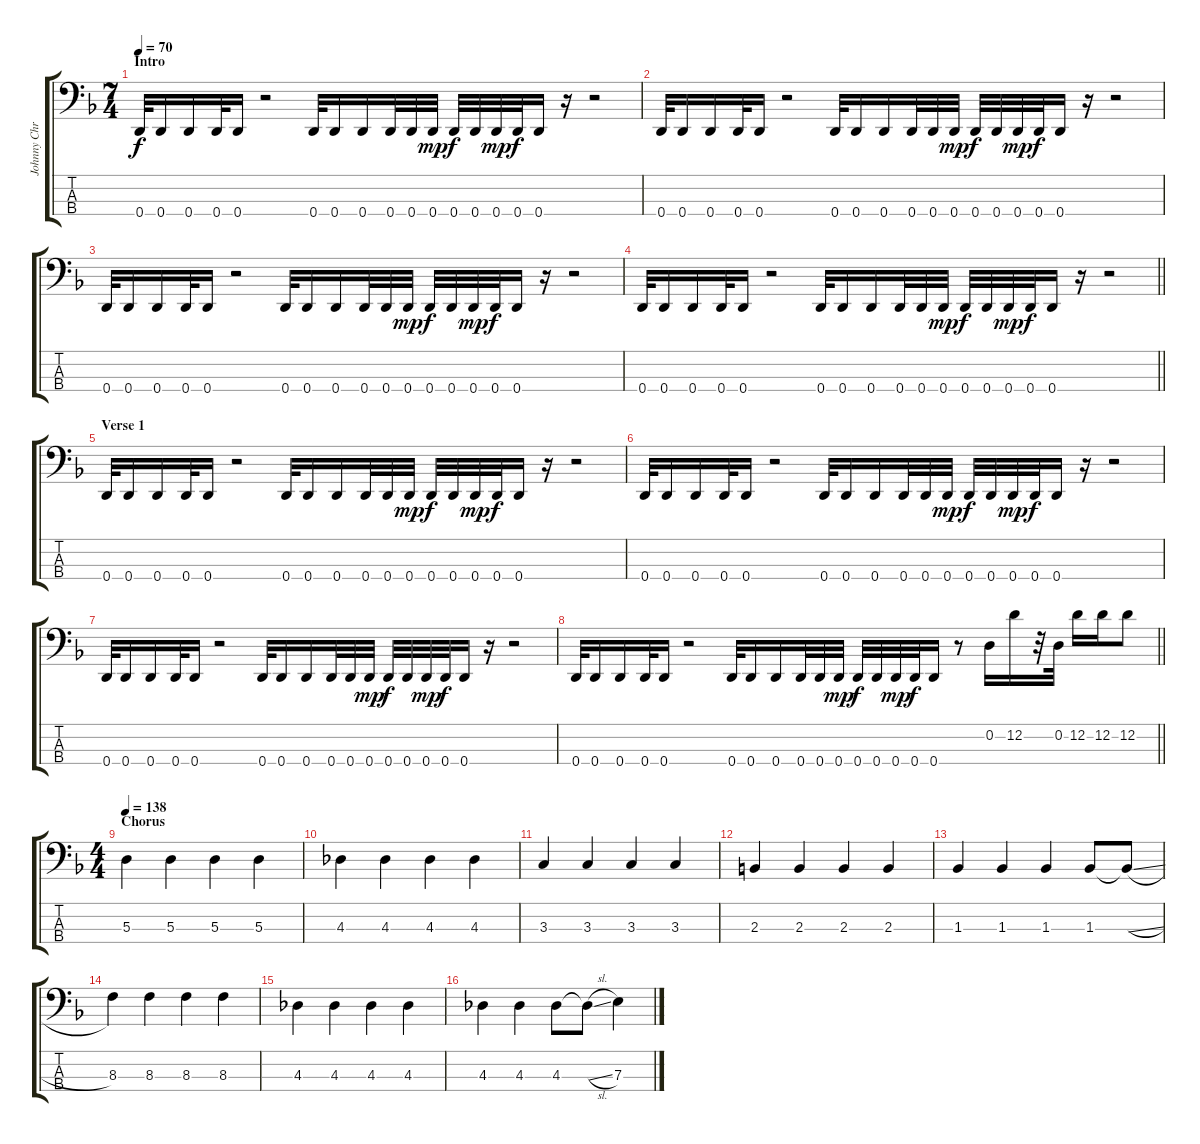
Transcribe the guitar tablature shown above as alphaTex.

\track ("Johnny Christ" "Johnny Chr") {instrument slapbass2}
\staff {score tabs}
\tuning (G2 D2 A1 D1) {hide}
\ts (7 4)
\section ("" "Intro")
\tempo 70
\clef f4
\ks dminor
0.4.32{dy f instrument slapbass2} 0.4.16 0.4.16 0.4.32 0.4.16 r.2 0.4.32 0.4.16 0.4.16 0.4.32 0.4.32 0.4.32{dy mp} 0.4.32{dy f} 0.4.32 0.4.32{dy mp} 0.4.32{dy f} 0.4.16 r.16 r.2 |
0.4.32 0.4.16 0.4.16 0.4.32 0.4.16 r.2 0.4.32 0.4.16 0.4.16 0.4.32 0.4.32 0.4.32{dy mp} 0.4.32{dy f} 0.4.32 0.4.32{dy mp} 0.4.32{dy f} 0.4.16 r.16 r.2 |
0.4.32 0.4.16 0.4.16 0.4.32 0.4.16 r.2 0.4.32 0.4.16 0.4.16 0.4.32 0.4.32 0.4.32{dy mp} 0.4.32{dy f} 0.4.32 0.4.32{dy mp} 0.4.32{dy f} 0.4.16 r.16 r.2 |
\barLineRight lightlight
0.4.32 0.4.16 0.4.16 0.4.32 0.4.16 r.2 0.4.32 0.4.16 0.4.16 0.4.32 0.4.32 0.4.32{dy mp} 0.4.32{dy f} 0.4.32 0.4.32{dy mp} 0.4.32{dy f} 0.4.16 r.16 r.2 |
\section ("" "Verse 1")
0.4.32 0.4.16 0.4.16 0.4.32 0.4.16 r.2 0.4.32 0.4.16 0.4.16 0.4.32 0.4.32 0.4.32{dy mp} 0.4.32{dy f} 0.4.32 0.4.32{dy mp} 0.4.32{dy f} 0.4.16 r.16 r.2 |
0.4.32 0.4.16 0.4.16 0.4.32 0.4.16 r.2 0.4.32 0.4.16 0.4.16 0.4.32 0.4.32 0.4.32{dy mp} 0.4.32{dy f} 0.4.32 0.4.32{dy mp} 0.4.32{dy f} 0.4.16 r.16 r.2 |
0.4.32 0.4.16 0.4.16 0.4.32 0.4.16 r.2 0.4.32 0.4.16 0.4.16 0.4.32 0.4.32 0.4.32{dy mp} 0.4.32{dy f} 0.4.32 0.4.32{dy mp} 0.4.32{dy f} 0.4.16 r.16 r.2 |
\barLineRight lightlight
0.4.32 0.4.16 0.4.16 0.4.32 0.4.16 r.2 0.4.32 0.4.16 0.4.16 0.4.32 0.4.32 0.4.32{dy mp} 0.4.32{dy f} 0.4.32 0.4.32{dy mp} 0.4.32{dy f} 0.4.16 r.8 0.2.16 12.2.16 r.32 0.2.32 12.2.16 12.2.16 12.2.8 |
\ts (4 4)
\section ("" "Chorus")
\tempo 138
5.3.4{volume 10 instrument electricbasspick} 5.3.4 5.3.4 5.3.4 |
4.3.4 4.3.4 4.3.4 4.3.4 |
3.3.4 3.3.4 3.3.4 3.3.4 |
2.3.4 2.3.4 2.3.4 2.3.4 |
1.3.4 1.3.4 1.3.4 1.3.8 1.3{sl t}.8 |
8.3.4 8.3.4 8.3.4 8.3.4 |
4.3.4 4.3.4 4.3.4 4.3.4 |
4.3.4 4.3.4 4.3.8 4.3{sl t}.8 7.3.4
